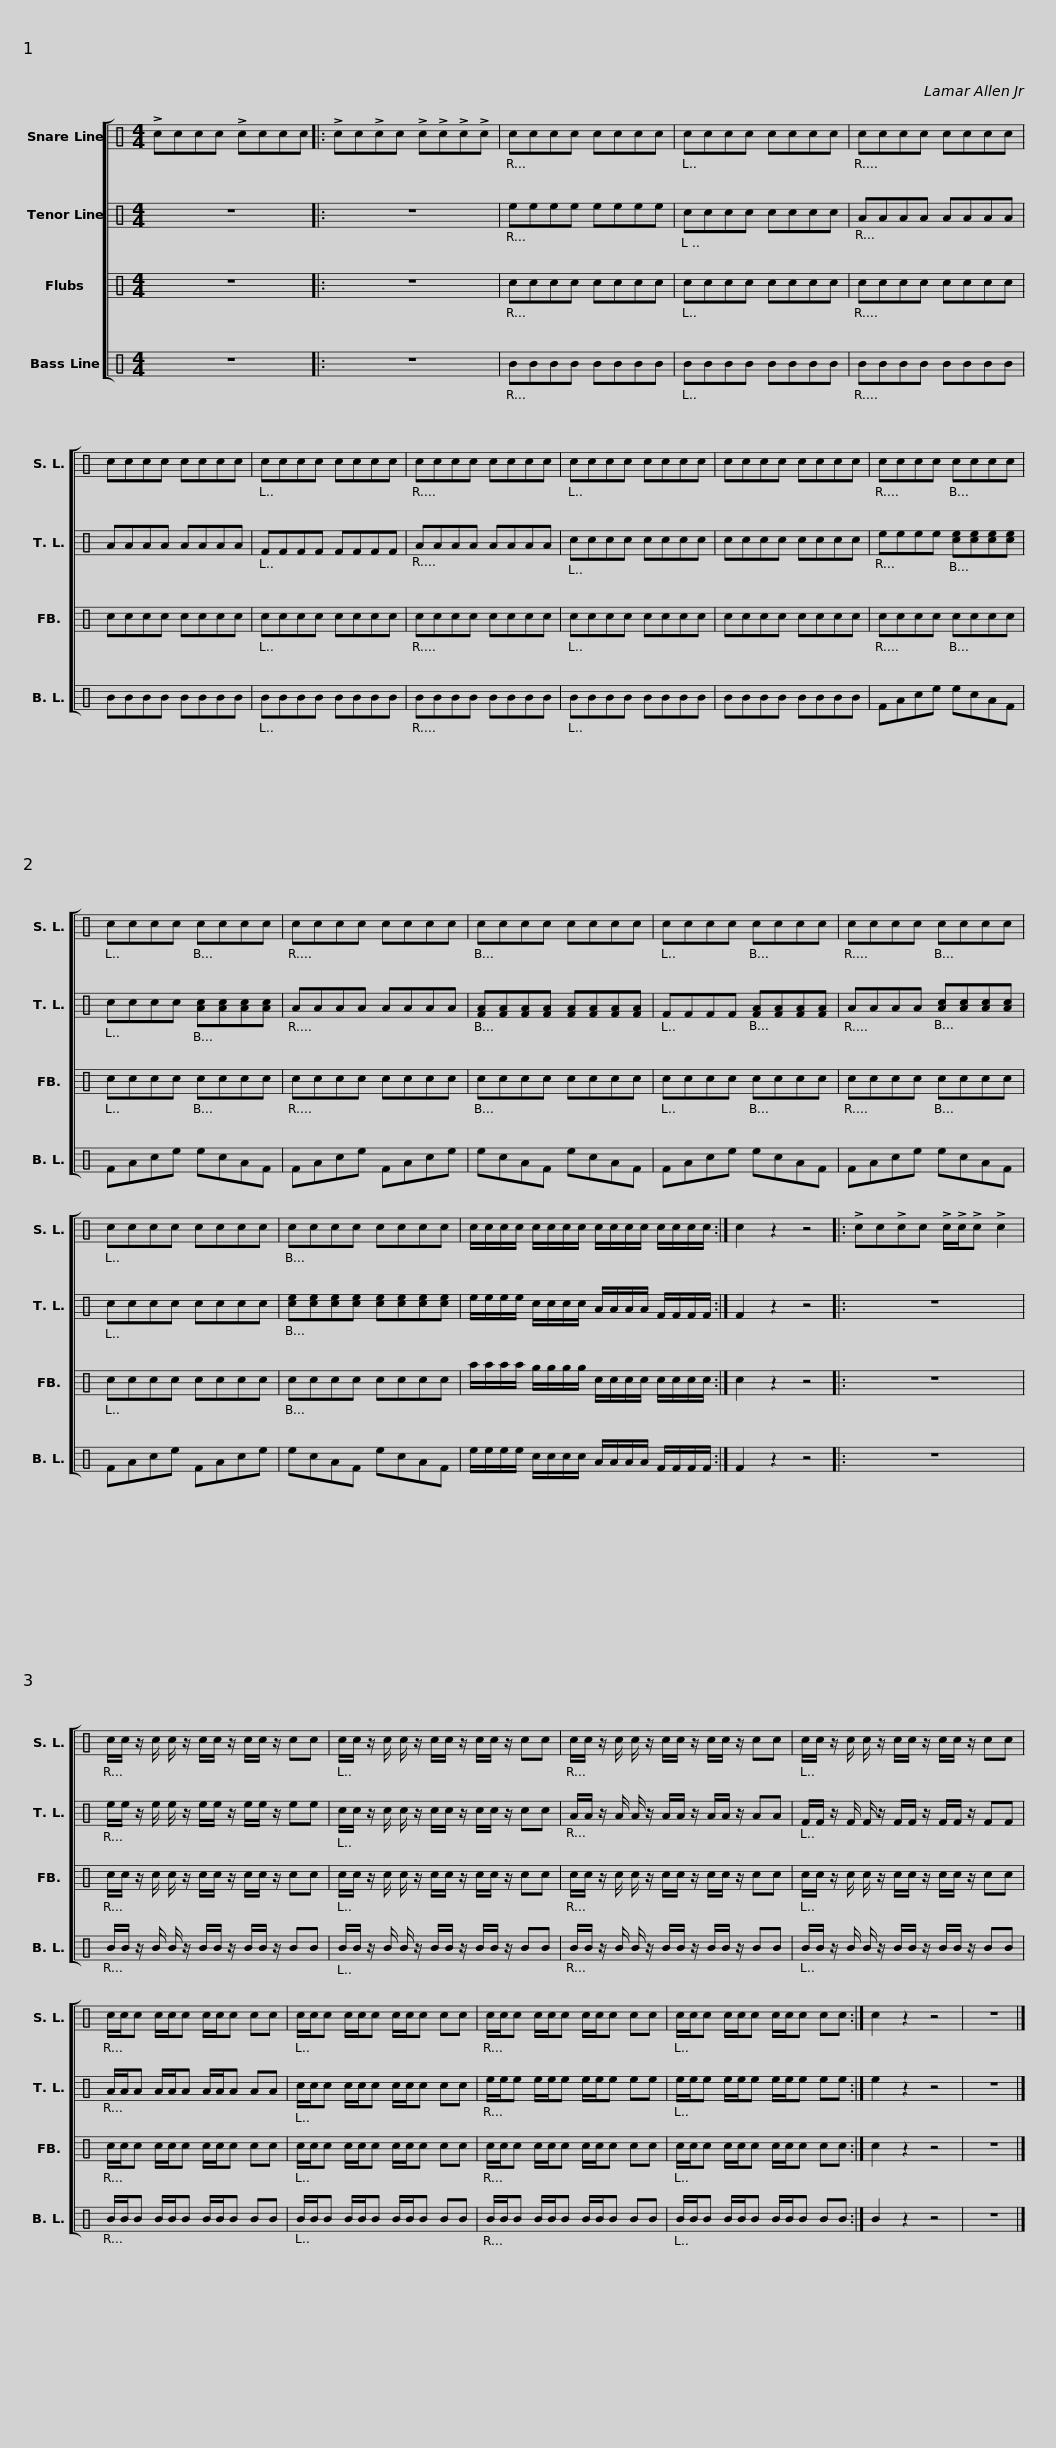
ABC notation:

X:1
%%score [ 1 2 3 4 ]
L:1/8
M:4/4
I:linebreak $
K:C
V:1 perc
K:none
V:2 perc
K:none
V:3 perc
K:none
V:4 perc
K:none
V:1
 !>!cccc !>!cccc |: !>!cc!>!cc !>!c!>!c!>!c!>!c | cccc cccc | cccc cccc | cccc cccc |$ %5
 cccc cccc | cccc cccc | cccc cccc | cccc cccc | cccc cccc |$ %10
 cccc cccc | cccc cccc | cccc cccc | cccc cccc | cccc cccc | %15
 cccc cccc | cccc cccc |$ cccc cccc | c/c/c/c/ c/c/c/c/ c/c/c/c/ c/c/c/c/ :| c2 z2 z4 |: %20
 !>!cc!>!cc !>!c/!>!c/!>!c !>!c2 | c/c/ z/ c/ c/ z/ c/c/ z/ c/c/ z/ cc |$ c/c/ z/ c/ c/ z/ c/c/ z/ c/c/ z/ cc | c/c/ z/ c/ c/ z/ c/c/ z/ c/c/ z/ cc | c/c/ z/ c/ c/ z/ c/c/ z/ c/c/ z/ cc |$ %25
 c/c/c c/c/c c/c/c cc | c/c/c c/c/c c/c/c cc | c/c/c c/c/c c/c/c cc | c/c/c c/c/c c/c/c cc :|$ c2 z2 z4 | %30
 z8 |] %31
V:2
 z8 |: z8 | eeee eeee | cccc cccc | AAAA AAAA |$ %5
 AAAA AAAA | FFFF FFFF | AAAA AAAA | cccc cccc | cccc cccc |$ %10
 eeee [ce][ce][ce][ce] | cccc [Ac][Ac][Ac][Ac] | AAAA AAAA | [FA][FA][FA][FA] [FA][FA][FA][FA] | FFFF [FA][FA][FA][FA] | %15
 AAAA [Ac][Ac][Ac][Ac] | cccc cccc |$ [ce][ce][ce][ce] [ce][ce][ce][ce] | e/e/e/e/ c/c/c/c/ A/A/A/A/ F/F/F/F/ :| F2 z2 z4 |: %20
 z8 | e/e/ z/ e/ e/ z/ e/e/ z/ e/e/ z/ ee |$ c/c/ z/ c/ c/ z/ c/c/ z/ c/c/ z/ cc | A/A/ z/ A/ A/ z/ A/A/ z/ A/A/ z/ AA | F/F/ z/ F/ F/ z/ F/F/ z/ F/F/ z/ FF |$ %25
 A/A/A A/A/A A/A/A AA | c/c/c c/c/c c/c/c cc | e/e/e e/e/e e/e/e ee | e/e/e e/e/e e/e/e ee :|$ e2 z2 z4 | %30
 z8 |] %31
V:3
 z8 |: z8 | cccc cccc | cccc cccc | cccc cccc |$ %5
 cccc cccc | cccc cccc | cccc cccc | cccc cccc | cccc cccc |$ %10
 cccc cccc | cccc cccc | cccc cccc | cccc cccc | cccc cccc | %15
 cccc cccc | cccc cccc |$ cccc cccc | a/a/a/a/ g/g/g/g/ c/c/c/c/ c/c/c/c/ :| c2 z2 z4 |: %20
 z8 | c/c/ z/ c/ c/ z/ c/c/ z/ c/c/ z/ cc |$ c/c/ z/ c/ c/ z/ c/c/ z/ c/c/ z/ cc | c/c/ z/ c/ c/ z/ c/c/ z/ c/c/ z/ cc | c/c/ z/ c/ c/ z/ c/c/ z/ c/c/ z/ cc |$ %25
 c/c/c c/c/c c/c/c cc | c/c/c c/c/c c/c/c cc | c/c/c c/c/c c/c/c cc | c/c/c c/c/c c/c/c cc :|$ c2 z2 z4 | %30
 z8 |] %31
V:4
 z8 |: z8 | BBBB BBBB | BBBB BBBB | BBBB BBBB |$ %5
 BBBB BBBB | BBBB BBBB | BBBB BBBB | BBBB BBBB | BBBB BBBB |$ %10
 FAce ecAF | FAce ecAF | FAce FAce | ecAF ecAF | FAce ecAF | %15
 FAce ecAF | FAce FAce |$ ecAF ecAF | e/e/e/e/ c/c/c/c/ A/A/A/A/ F/F/F/F/ :| F2 z2 z4 |: %20
 z8 | B/B/ z/ B/ B/ z/ B/B/ z/ B/B/ z/ BB |$ B/B/ z/ B/ B/ z/ B/B/ z/ B/B/ z/ BB | B/B/ z/ B/ B/ z/ B/B/ z/ B/B/ z/ BB | B/B/ z/ B/ B/ z/ B/B/ z/ B/B/ z/ BB |$ %25
 B/B/B B/B/B B/B/B BB | B/B/B B/B/B B/B/B BB | B/B/B B/B/B B/B/B BB | B/B/B B/B/B B/B/B BB :|$ B2 z2 z4 | %30
 z8 |] %31
